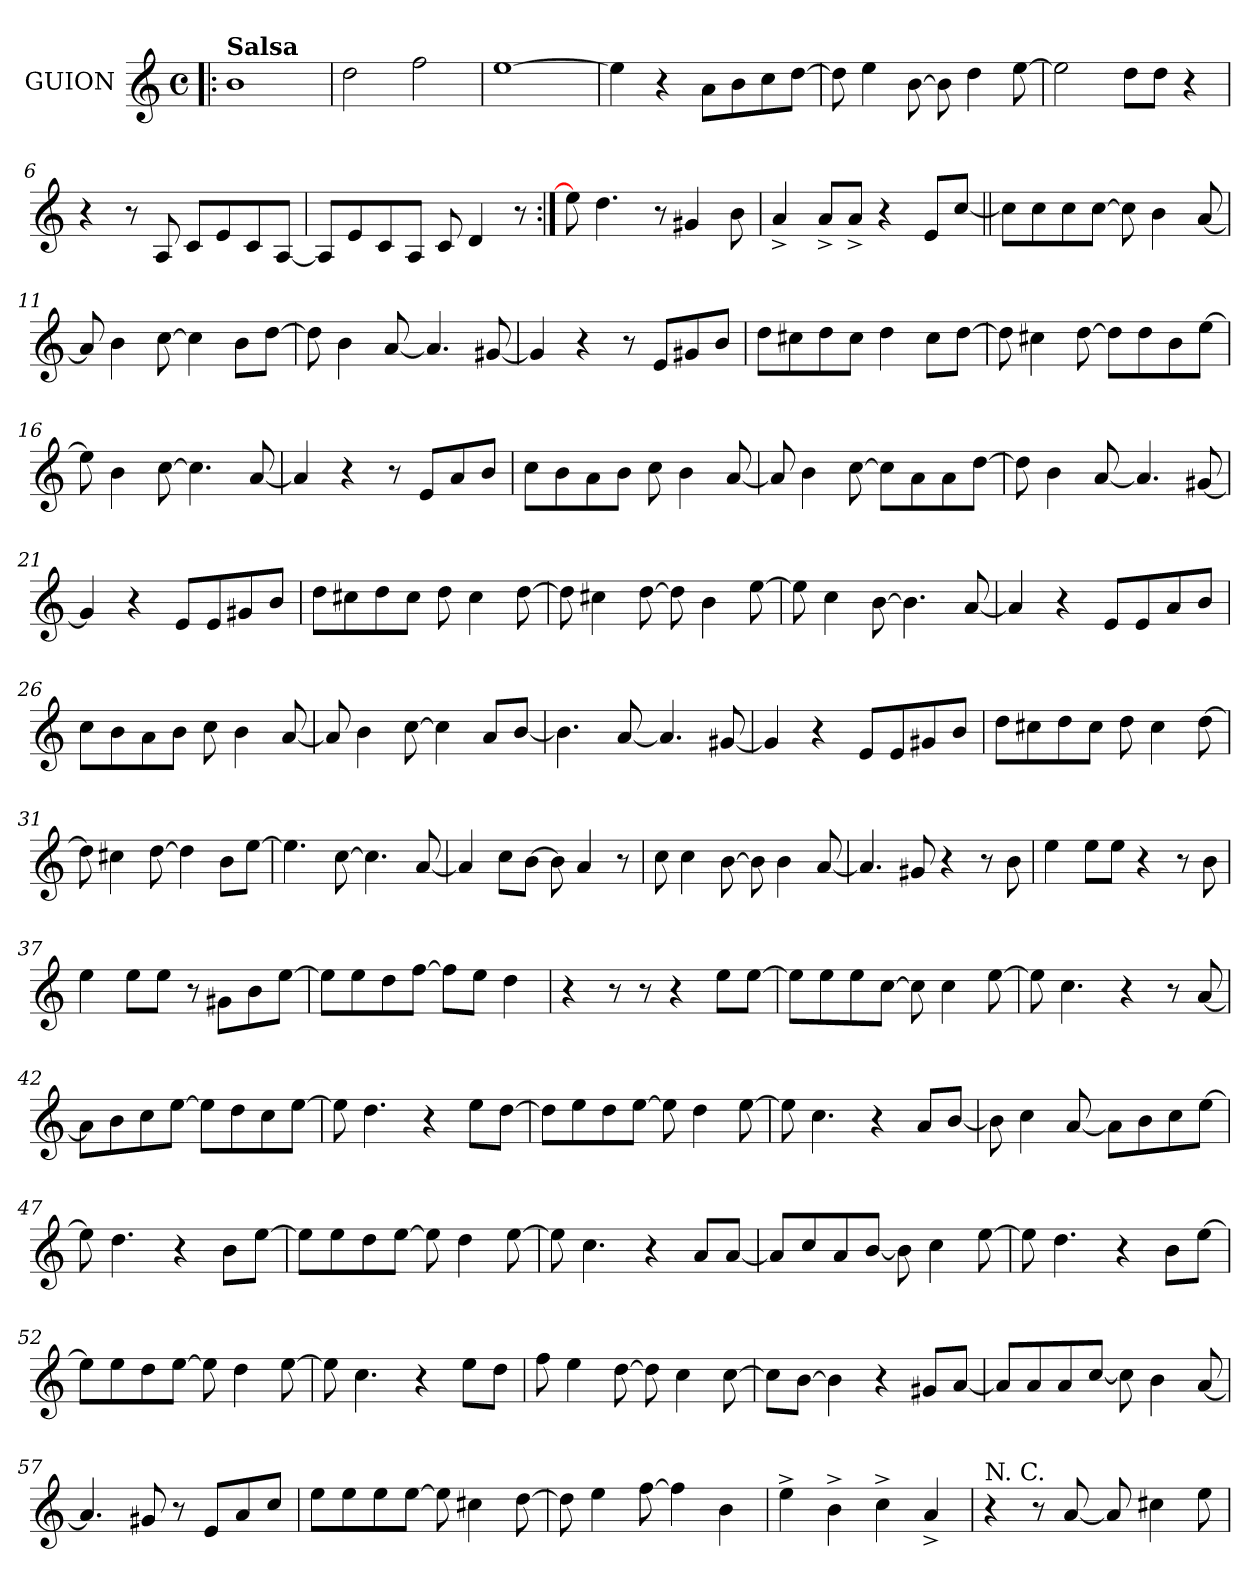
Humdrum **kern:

**kern
*part1
*staff1
*I"GUION
*clefG2
*k[]
*C:
*M4/4
*met(c)
*MM182
=!|:
!LO:TX:a:B:t=Salsa
1b
=1X
2dd\
2ff\
=2X
[1ee
=3X
4ee\]
4r
8a\L
8b\
8cc\
[8dd\J
=4X
8dd\]
4ee\
[8b\
8b\]
4dd\
[8ee\
!!LO:LB:g=z
=5X
2ee\]
8dd\L
8dd\J
4r
=6X
4r
8r
8A/
8c/L
8e/
8c/
[8A/J
=7X
8A/L]
8e/
8c/
8A/J
8c/
4d/
8r
=8X:|!
8ee\]
4.dd\
8r
4g#X/
8b\
=9X
4a^</
8a^</L
8a^</J
4r
8e/L
[8cc/J
!!LO:LB:g=z
=10X||
8cc\L]
8cc\
8cc\
[8cc\J
8cc\]
4b\
[8a/
=11X
8a/]
4b\
[8cc\
4cc\]
8b\L
[8dd\J
=12X
8dd\]
4b\
[8a/
4.a/]
[8g#X/
=13X
4g#/]
4r
8r
8e/L
8g#X/
8b/J
=14X
8dd\L
8cc#X\
8dd\
8cc#\J
4dd\
8cc#\L
[8dd\J
!!LO:LB:g=z
=15X
8dd\]
4cc#X\
[8dd\
8dd\L]
8dd\
8b\
[8ee\J
=16X
8ee\]
4b\
[8cc\
4.cc\]
[8a/
=17X
4a/]
4r
8r
8e/L
8a/
8b/J
=18X
8cc\L
8b\
8a\
8b\J
8cc\
4b\
[8a/
=19X
8a/]
4b\
[8cc\
8cc\L]
8a\
8a\
[8dd\J
=20X
8dd\]
4b\
[8a/
4.a/]
[8g#X/
!!LO:LB:g=z
=21X
4g#/]
4r
8e/L
8e/
8g#X/
8b/J
=22X
8dd\L
8cc#X\
8dd\
8cc#\J
8dd\
4cc#\
[8dd\
=23X
8dd\]
4cc#X\
[8dd\
8dd\]
4b\
[8ee\
=24X
8ee\]
4cc\
[8b\
4.b\]
[8a/
=25X
4a/]
4r
8e/L
8e/
8a/
8b/J
=26X
8cc\L
8b\
8a\
8b\J
8cc\
4b\
[8a/
!!LO:LB:g=z
=27X
8a/]
4b\
[8cc\
4cc\]
8a/L
[8b/J
=28X
4.b\]
[8a/
4.a/]
[8g#X/
=29X
4g#/]
4r
8e/L
8e/
8g#X/
8b/J
=30X
8dd\L
8cc#X\
8dd\
8cc#\J
8dd\
4cc#\
[8dd\
=31X
8dd\]
4cc#X\
[8dd\
4dd\]
8b\L
[8ee\J
=32X
4.ee\]
[8cc\
4.cc\]
[8a/
!!LO:LB:g=z
=33X
4a/]
8cc\L
[8b\J
8b\]
4a/
8r
=34X
8cc\
4cc\
[8b\
8b\]
4b\
[8a/
=35X
4.a/]
8g#X/
4r
8r
8b\
=36X
4ee\
8ee\L
8ee\J
4r
8r
8b\
=37X
4ee\
8ee\L
8ee\J
8r
8g#X\L
8b\
[8ee\J
=38X
8ee\L]
8ee\
8dd\
[8ff\J
8ff\L]
8ee\J
4dd\
!!LO:LB:g=z
=39X
4r
8r
8r
4r
8ee\L
[8ee\J
=40X
8ee\L]
8ee\
8ee\
[8cc\J
8cc\]
4cc\
[8ee\
=41X
8ee\]
4.cc\
4r
8r
[8a/
=42X
8a\L]
8b\
8cc\
[8ee\J
8ee\L]
8dd\
8cc\
[8ee\J
=43X
8ee\]
4.dd\
4r
8ee\L
[8dd\J
=44X
8dd\L]
8ee\
8dd\
[8ee\J
8ee\]
4dd\
[8ee\
!!LO:LB:g=z
=45X
8ee\]
4.cc\
4r
8a/L
[8b/J
=46X
8b\]
4cc\
[8a/
8a\L]
8b\
8cc\
[8ee\J
=47X
8ee\]
4.dd\
4r
8b\L
[8ee\J
=48X
8ee\L]
8ee\
8dd\
[8ee\J
8ee\]
4dd\
[8ee\
=49X
8ee\]
4.cc\
4r
8a/L
[8a/J
=50X
8a/L]
8cc/
8a/
[8b/J
8b\]
4cc\
[8ee\
!!LO:LB:g=z
=51X
8ee\]
4.dd\
4r
8b\L
[8ee\J
=52X
8ee\L]
8ee\
8dd\
[8ee\J
8ee\]
4dd\
[8ee\
=53X
8ee\]
4.cc\
4r
8ee\L
8dd\J
=54X
8ff\
4ee\
[8dd\
8dd\]
4cc\
[8cc\
=55X
8cc\L]
[8b\J
4b\]
4r
8g#X/L
[8a/J
=56X
8a/L]
8a/
8a/
[8cc/J
8cc\]
4b\
[8a/
!!LO:PB:g=z
=57X
4.a/]
8g#X/
8r
8e/L
8a/
8cc/J
=58X
8ee\L
8ee\
8ee\
[8ee\J
8ee\]
4cc#X\
[8dd\
=59X
8dd\]
4ee\
[8ff\
4ff\]
4b\
=60X
4ee^>\
4b^>\
4cc^>\
4a^>/
=61X
!LO:TX:a:t=N. C.
4r
8r
[8a/
8a/]
4cc#X\
8ee\
=
*-
